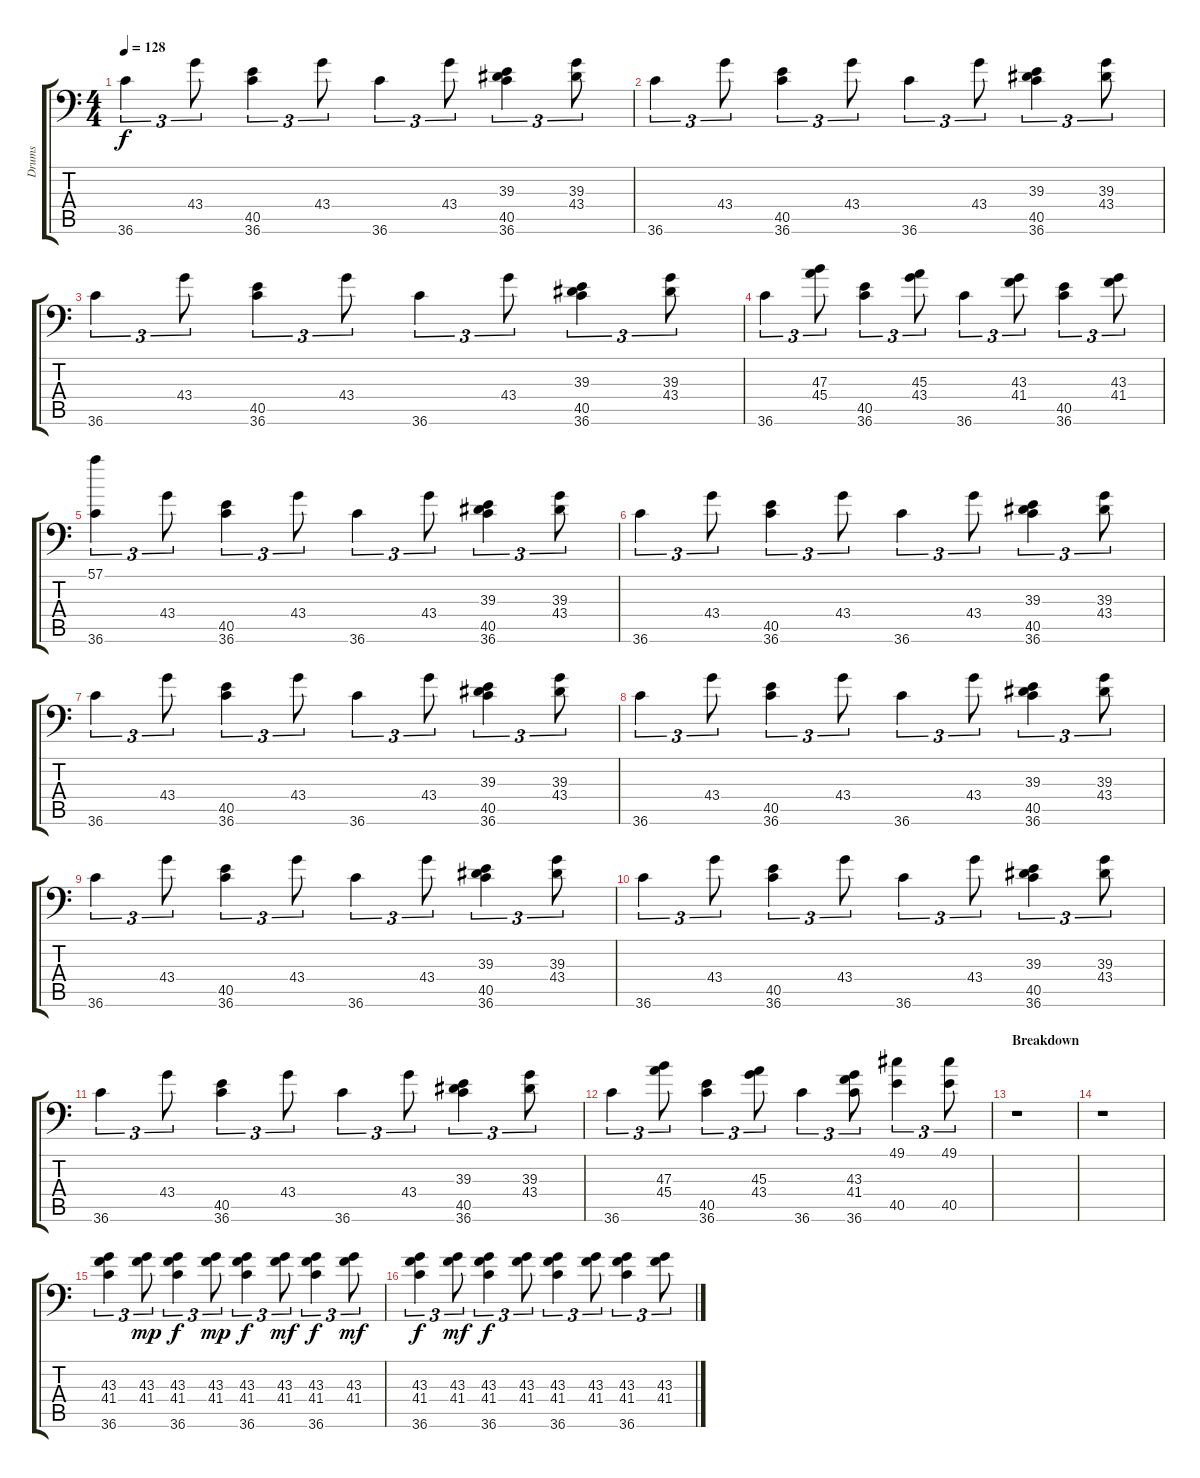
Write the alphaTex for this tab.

\track ("Drums" "Drums") {instrument acousticgrandpiano}
\staff {score tabs}
\tuning (C-1 C-1 C-1 C-1 C-1 C-1) {hide}
\ts (4 4)
\tempo 128
\clef f4
\ks c
36.6.4{tu (3 2) dy f} 43.4.8{tu (3 2)} (40.5 36.6).4{tu (3 2)} 43.4.8{tu (3 2)} 36.6.4{tu (3 2)} 43.4.8{tu (3 2)} (39.3 40.5 36.6).4{tu (3 2)} (39.3 43.4).8{tu (3 2)} |
36.6.4{tu (3 2)} 43.4.8{tu (3 2)} (40.5 36.6).4{tu (3 2)} 43.4.8{tu (3 2)} 36.6.4{tu (3 2)} 43.4.8{tu (3 2)} (39.3 40.5 36.6).4{tu (3 2)} (39.3 43.4).8{tu (3 2)} |
36.6.4{tu (3 2)} 43.4.8{tu (3 2)} (40.5 36.6).4{tu (3 2)} 43.4.8{tu (3 2)} 36.6.4{tu (3 2)} 43.4.8{tu (3 2)} (39.3 40.5 36.6).4{tu (3 2)} (39.3 43.4).8{tu (3 2)} |
36.6.4{tu (3 2)} (47.3 45.4).8{tu (3 2)} (40.5 36.6).4{tu (3 2)} (45.3 43.4).8{tu (3 2)} 36.6.4{tu (3 2)} (43.3 41.4).8{tu (3 2)} (40.5 36.6).4{tu (3 2)} (43.3 41.4).8{tu (3 2)} |
(57.1 36.6).4{tu (3 2)} 43.4.8{tu (3 2)} (40.5 36.6).4{tu (3 2)} 43.4.8{tu (3 2)} 36.6.4{tu (3 2)} 43.4.8{tu (3 2)} (39.3 40.5 36.6).4{tu (3 2)} (39.3 43.4).8{tu (3 2)} |
36.6.4{tu (3 2)} 43.4.8{tu (3 2)} (40.5 36.6).4{tu (3 2)} 43.4.8{tu (3 2)} 36.6.4{tu (3 2)} 43.4.8{tu (3 2)} (39.3 40.5 36.6).4{tu (3 2)} (39.3 43.4).8{tu (3 2)} |
36.6.4{tu (3 2)} 43.4.8{tu (3 2)} (40.5 36.6).4{tu (3 2)} 43.4.8{tu (3 2)} 36.6.4{tu (3 2)} 43.4.8{tu (3 2)} (39.3 40.5 36.6).4{tu (3 2)} (39.3 43.4).8{tu (3 2)} |
36.6.4{tu (3 2)} 43.4.8{tu (3 2)} (40.5 36.6).4{tu (3 2)} 43.4.8{tu (3 2)} 36.6.4{tu (3 2)} 43.4.8{tu (3 2)} (39.3 40.5 36.6).4{tu (3 2)} (39.3 43.4).8{tu (3 2)} |
36.6.4{tu (3 2)} 43.4.8{tu (3 2)} (40.5 36.6).4{tu (3 2)} 43.4.8{tu (3 2)} 36.6.4{tu (3 2)} 43.4.8{tu (3 2)} (39.3 40.5 36.6).4{tu (3 2)} (39.3 43.4).8{tu (3 2)} |
36.6.4{tu (3 2)} 43.4.8{tu (3 2)} (40.5 36.6).4{tu (3 2)} 43.4.8{tu (3 2)} 36.6.4{tu (3 2)} 43.4.8{tu (3 2)} (39.3 40.5 36.6).4{tu (3 2)} (39.3 43.4).8{tu (3 2)} |
36.6.4{tu (3 2)} 43.4.8{tu (3 2)} (40.5 36.6).4{tu (3 2)} 43.4.8{tu (3 2)} 36.6.4{tu (3 2)} 43.4.8{tu (3 2)} (39.3 40.5 36.6).4{tu (3 2)} (39.3 43.4).8{tu (3 2)} |
36.6.4{tu (3 2)} (47.3 45.4).8{tu (3 2)} (40.5 36.6).4{tu (3 2)} (45.3 43.4).8{tu (3 2)} 36.6.4{tu (3 2)} (43.3 41.4 36.6).8{tu (3 2)} (49.1 40.5).4{tu (3 2)} (49.1 40.5).8{tu (3 2)} |
\section ("" "Breakdown")
r.1 |
r.1 |
(43.3 41.4 36.6).4{tu (3 2)} (43.3 41.4).8{tu (3 2) dy mp} (43.3 41.4 36.6).4{tu (3 2) dy f} (43.3 41.4).8{tu (3 2) dy mp} (43.3 41.4 36.6).4{tu (3 2) dy f} (43.3 41.4).8{tu (3 2) dy mf} (43.3 41.4 36.6).4{tu (3 2) dy f} (43.3 41.4).8{tu (3 2) dy mf} |
(43.3 41.4 36.6).4{tu (3 2) dy f} (43.3 41.4).8{tu (3 2) dy mf} (43.3 41.4 36.6).4{tu (3 2) dy f} (43.3 41.4).8{tu (3 2)} (43.3 41.4 36.6).4{tu (3 2)} (43.3 41.4).8{tu (3 2)} (43.3 41.4 36.6).4{tu (3 2)} (43.3 41.4).8{tu (3 2)}
